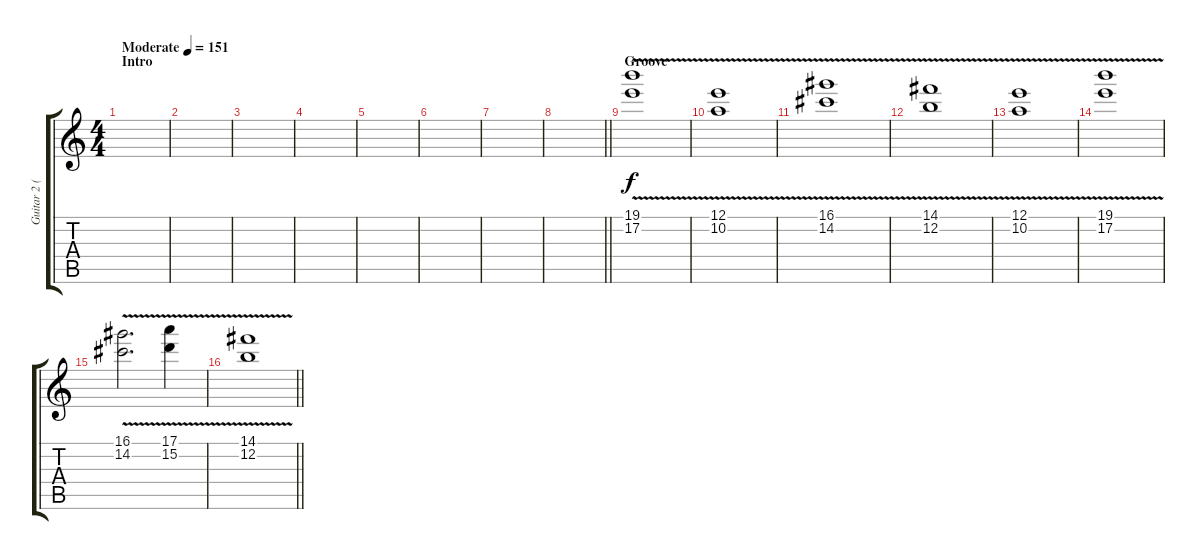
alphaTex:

\track ("Guitar 2 (Russel Lissack)" "Guitar 2 (") {instrument acousticguitarsteel}
\staff {score tabs}
\tuning (E4 B3 G3 D3 A2 E2) {hide}
\ts (4 4)
\section ("" "Intro")
\tempo (151 "Moderate")
\clef g2
\ks c
|
|
|
|
|
|
|
\barLineRight lightlight
|
\section ("" "Groove")
(19.1{v} 17.2).1{instrument guitarharmonics} |
(12.1{v} 10.2).1 |
(16.1{v} 14.2).1 |
(14.1{v} 12.2).1 |
(12.1{v} 10.2).1 |
(19.1{v} 17.2).1 |
(16.1{v} 14.2).2{d} (17.1{v} 15.2).4 |
\barLineRight lightlight
(14.1{v} 12.2).1
